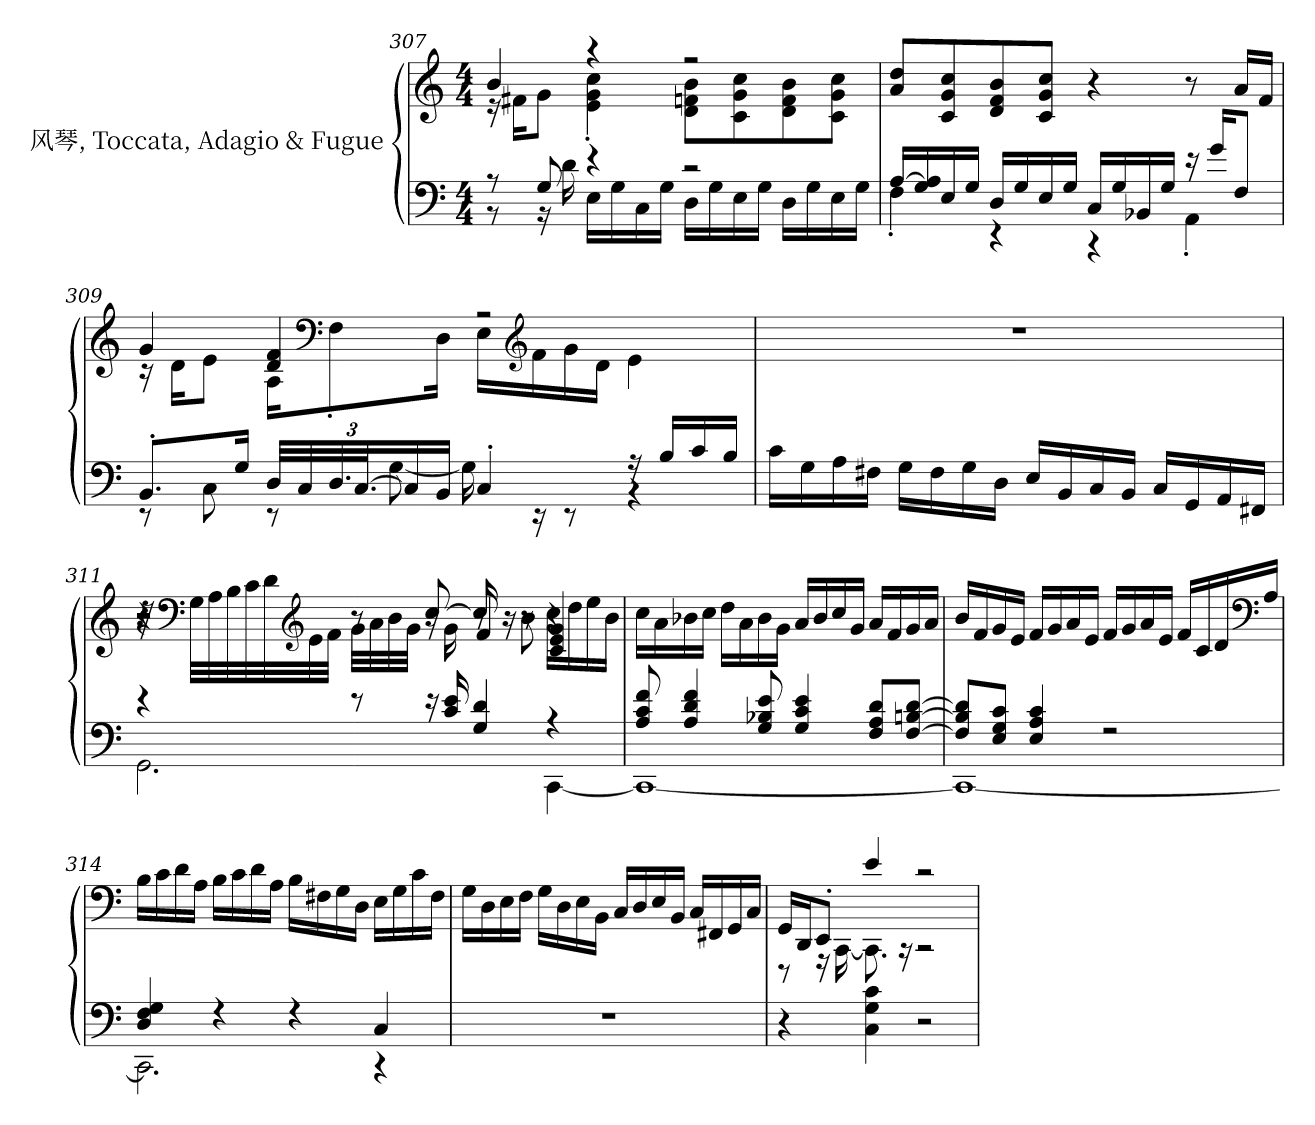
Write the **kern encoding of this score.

**kern	**kern
*part1	*part1
*staff2	*staff1
*I"风琴, Toccata, Adagio &amp; Fugue	*
*clefF4	*clefG2
*k[]	*k[]
*M4/4	*M4/4
=307	=307
*^	*^
8r	8r	4b/	16r
.	.	.	16f#X\KL
8G/	16r	.	8g\J
.	16d\	.	.
4r	16E\LL	4r	4e\' 4g\' 4cc\'
.	16G\	.	.
.	16C\	.	.
.	16G\JJ	.	.
2r	16D\LL	2r	8d\ 8fn\ 8b\L
.	16G\	.	.
.	16E\	.	8c\ 8g\ 8cc\
.	16G\JJ	.	.
.	16D\LL	.	8d\ 8f\ 8b\
.	16G\	.	.
.	16E\	.	8c\ 8g\ 8cc\J
.	16G\JJ	.	.
*	*	*v	*v
!!LO:LB:g=z
=308	=308	=308
[16A/LL	4F'\	8a/ 8dd/L
16G/ 16A/]	.	.
16E/	.	8c/ 8g/ 8cc/
16G/JJ	.	.
16D/LL	4r	8d/ 8f/ 8b/
16G/	.	.
16E/	.	8c/ 8g/ 8cc/J
16G/JJ	.	.
16C/LL	4r	4r
16G/	.	.
16BB-X/	.	.
16G/JJ	.	.
16r	4AA'\	8r
16g/KL	.	.
8F/J	.	16a/LL
.	.	16f/JJ
=309	=309	=309
*	*	*^
8.BB'/L	8r	4g/	16r
.	.	.	16d\KL
.	8C\	.	8e\J
16G/Jk	.	.	.
32D/LLL	8r	4d/ 4f/	16A\KL
32C/	.	.	.
*	*	*clefF4	*
*Xbrackettup	*	*	*
48.D/	.	.	8F'\
[48.C/J	.	.	.
16C/]	[8G\	.	.
16BB/JJ	.	.	16D\Jk
4C'/	16G\]	2r	16E\LL
*	*	*clefG2	*
.	16r	.	16f\
.	8r	.	16g\
.	.	.	16d\JJ
16r	4r	.	4e\
16B/LL	.	.	.
16c/	.	.	.
16B/JJ	.	.	.
*v	*v	*	*
*	*v	*v
!!LO:LB:g=z
=310	=310
16c\LL	1r
16G\	.
16A\	.
16F#X\JJ	.
16G\LL	.
16F#\	.
16G\	.
16D\JJ	.
16E/LL	.
16BB/	.
16C/	.
16BB/JJ	.
16C/LL	.
16GG/	.
16AA/	.
16FF#X/JJ	.
=311	=311
*^	*^
*	*	*	*^
4r	2.GG\	4r	32r	2r
*	*	*clefF4	*	*
.	.	.	32G\LLL	.
.	.	.	32A\	.
.	.	.	32B\	.
.	.	.	32c\	.
.	.	.	32d\	.
*	*	*clefG2	*	*
.	.	.	32e\	.
.	.	.	32f\JJJ	.
8r	.	8r	32g\LLL	.
.	.	.	32a\	.
.	.	.	32b\	.
.	.	.	32g\JJJ	.
16r	.	[8cc/	16r	.
16c/ 16e/	.	.	16g\	.
*	*	*MM72	*	*
4G/ 4d/	.	16cc/]	8r	4f/
.	.	16r	.	.
.	.	8r	8b\	.
4r	[4CC\	4r	16cc\LL	4c/ 4e/ 4g/
.	.	.	16dd\	.
.	.	.	16ee\	.
.	.	.	16b\JJ	.
*	*	*v	*v	*v
!!LO:LB:g=z
=312	=312	=312
8A/ 8c/ 8f/	1CC_	16cc\LL
.	.	16a\
4A/ 4d/ 4f/	.	16b-X\
.	.	16cc\JJ
*	*	*MM82
.	.	16dd\LL
.	.	16a\
8G/ 8B-X/ 8e/	.	16b-\
.	.	16g\JJ
4G/ 4c/ 4e/	.	16a/LL
.	.	16b-/
.	.	16cc/
.	.	16g/JJ
8F/ 8A/ 8d/L	.	16a/LL
.	.	16f/
*	*	*MM75
[8F/ [8Bn/ [8d/J	.	16g/
.	.	16a/JJ
=313	=313	=313
8F/] 8B/] 8d/]L	1CC_	16b/LL
.	.	16f/
8E/ 8G/ 8c/J	.	16g/
.	.	16e/JJ
4E/ 4A/ 4c/	.	16f/LL
*	*	*MM83
.	.	16g/
.	.	16a/
.	.	16e/JJ
2r	.	16f/LL
.	.	16g/
.	.	16a/
.	.	16e/JJ
.	.	16f/LL
.	.	16c/
.	.	16d/
*	*	*clefF4
.	.	16A/JJ
!!LO:LB:g=z
=314	=314	=314
4D/ 4F/ 4G/	2.CC\]	16B\LL
.	.	16c\
.	.	16d\
.	.	16A\JJ
4r	.	16B\LL
.	.	16c\
.	.	16d\
.	.	16A\JJ
4r	.	16B\LL
.	.	16F#X\
.	.	16G\
.	.	16D\JJ
4C/	4r	16E\LL
.	.	16G\
.	.	16c\
.	.	16F#\JJ
*v	*v	*
=315	=315
1r	16G\LL
.	16D\
.	16E\
.	16F\JJ
.	16G\LL
.	16D\
.	16E\
.	16BB\JJ
.	16C/LL
.	16D/
.	16E/
.	16BB/JJ
.	16C/LL
.	16FF#X/
.	16GG/
.	16C/JJ
=316	=316
*	*MM60
*	*^
4r	16GG/LL	8r
.	16DD/J	.
*	*MM22	*
.	8EE'/J	16r
*	*MM14	*
.	.	[16CC\
4C\ 4G\ 4c\	4e/	8.CC\]
.	.	16r
2r	2r	2r
*	*v	*v
=	=
*-	*-
